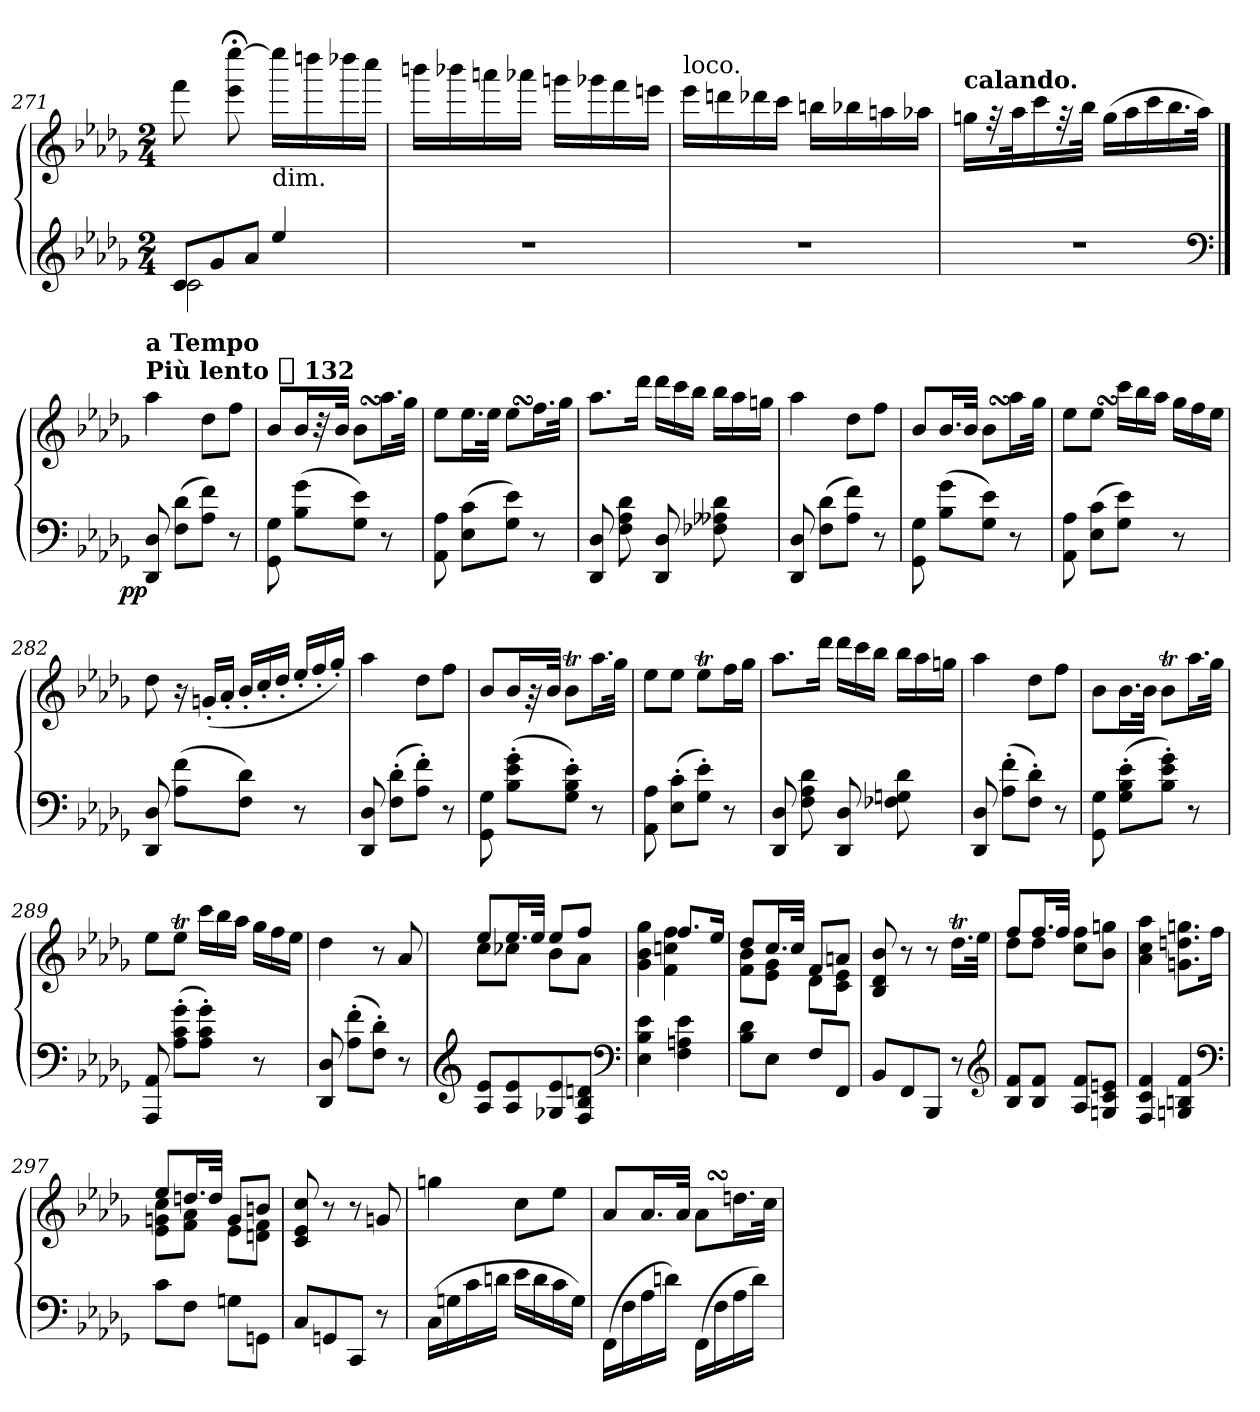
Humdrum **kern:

**kern	**kern	**dynam
*part1	*part1	*part1
*staff2	*staff1	*staff1/2
*clefG2	*clefG2	*
*k[b-e-a-d-g-]	*k[b-e-a-d-g-]	*
*M2/4	*M2/4	*
*Xtuplet	*	*
=271	=271	=271
!LO:N:vis=2	!	!
*^	*	*
12c/	2c\	8fff	.
12g-	.	.	.
.	.	8eee-; [8eeee-;	.
12a-J	.	.	.
!	!	!LO:TX:b:t=dim.	!
4ee-/	.	16eeee-\LL]	.
.	.	16ddddn	.
.	.	16dddd-X	.
.	.	16ccccJJ	.
*v	*v	*	*
=272	=272	=272
2rdd	16bbbnLL	.
.	16bbb-X	.
.	16aaan	.
.	16aaa-XJJ	.
.	16gggnLL	.
.	16ggg-X	.
.	16fff	.
.	16eeenJJ	.
=273	=273	=273
!	!LO:TX:a:t=loco.	!
2rdd	16eee-LL	.
.	16dddn	.
.	16ddd-X	.
.	16cccJJ	.
.	16bbnLL	.
.	16bb-X	.
.	16aan	.
.	16aa-XJJ	.
=274	=274	=274
!	!LO:TX:a:B:t=calando.	!
2rdd	16ggnLL	.
.	32rff	.
.	32aa-K	.
.	16ccc	.
.	32rff	.
.	32bb-JJk	.
*	*Xtuplet	*
.	(20ggLL	.
.	20aa-	.
.	20ccc	.
.	20.bb-	.
.	40aa-JJk)	.
*clefF4	*	*
==275	==275	==275
!	!LO:TX:a:B:t=Più lento [eighth] 132	!
!	!LO:TX:a:B:t=a Tempo	!
!	!	!LO:DY:b=2:rj
!	!	!LO:DY:n=1:b:rj
8DD-/ 8D-/	4aa-	p p
(>8F\ 8d-\L	.	.
8A- 8fJ)	8dd-\L	.
8r	8ffJ	.
=276	=276	=276
8GG-\ 8G-\	8b-/L	.
(>8B- 8g-L	16b-L	.
.	32r	.
.	32b-JJk	.
8G- 8e-J)	8b-SSS\L	.
8r	16.aa-L	.
.	32gg-JJk	.
=277	=277	=277
8AA-\ 8A-\	8ee-\L	.
(>8E-\ 8c\L	16.ee-L	.
.	32ee-JJk	.
8G- 8e-J)	8ee-SSS\L	.
8r	16.ffL	.
.	32gg-JJk	.
=278	=278	=278
8DD-/ 8D-/	8.aa-L	.
8F\ 8A-\ 8d-\	.	.
.	16ddd-Jk	.
8DD-/ 8D-/	24ddd-\LL	.
.	24ccc	.
.	24bb-JJ	.
8F-X\ 8A--X\ 8d-\	24bb-\LL	.
.	24aa-	.
.	24ggnJJ	.
=279	=279	=279
8DD-/ 8D-/	4aa-	.
(>8F\ 8d-\L	.	.
8A- 8fJ)	8dd-\L	.
8r	8ffJ	.
=280	=280	=280
8GG-\ 8G-\	8b-/L	.
(>8B-\ 8g-\L	16.b-L	.
.	32b-JJk	.
8G- 8e-J)	8b-SSS\L	.
!	!LO:N:vis=16	!
8r	16.aa-L	.
.	32gg-JJk	.
=281	=281	=281
8AA-\ 8A-\	8ee-L	.
(>8E- 8cL	8ee-SSSJ	.
8G- 8e-J)	24ccc\LL	.
.	24bb-	.
.	24aa-JJ	.
8r	24gg-\LL	.
.	24ff	.
.	24ee-JJ	.
=282	=282	=282
8DD-/ 8D-/	8dd-	.
(>8A- 8fL	24r	.
.	(<24gn'/LL	.
.	24a-'JJ	.
8F 8d-J)	24b-'/LL	.
.	24cc'	.
.	24dd-'JJ	.
8r	24ee-'/LL	.
.	24ff'	.
.	24gg-'JJ)	.
=283	=283	=283
8DD-/ 8D-/	4aa-\	.
(>8F'\ 8d-'\L	.	.
8A-' 8f'J)	8dd-\L	.
8r	8ffJ	.
=284	=284	=284
8GG-\ 8G-\	8b-/L	.
(>8B-' 8e-' 8g-'L	16b-L	.
.	32rg	.
.	32b-JJk	.
8G-' 8B-' 8e-'J)	8b-T\L	.
8r	16.aa-L	.
.	32gg-JJk	.
=285	=285	=285
8AA-\ 8A-\	8ee-\L	.
(>8E-'\ 8c'\L	8ee-J	.
8G-' 8e-'J)	8ee-TL	.
8r	16ffL	.
.	16gg-JJ	.
=286	=286	=286
8DD-/ 8D-/	8.aa-L	.
8F\ 8A-\ 8d-\	.	.
.	16ddd-Jk	.
8DD-/ 8D-/	24ddd-\LL	.
.	24ccc	.
.	24bb-JJ	.
8F-X\ 8Gn\ 8d-\	24bb-\LL	.
.	24aa-	.
.	24ggnJJ	.
=287	=287	=287
8DD-/ 8D-/	4aa-	.
(>8A-' 8f'L	.	.
8F' 8d-'J)	8dd-L	.
8r	8ffJ	.
=288	=288	=288
8GG-\ 8G-\	8b-L	.
(>8G-' 8B-' 8e-'L	16.b-L	.
.	32b-JJk	.
8B-' 8e-' 8g-'J)	8b-T\L	.
8r	16.aa-L	.
.	32gg-JJk	.
=289	=289	=289
8AAA-/ 8AA-/	8ee-\L	.
(>8A-' 8c' 8g-'L	8ee-TJ	.
8A-' 8c' 8g-'J)	24ccc\LL	.
.	24bb-	.
.	24aa-JJ	.
8r	24gg-\LL	.
.	24ff	.
.	24ee-JJ	.
=290	=290	=290
8DD-/ 8D-/	4dd-\	.
(>8A-' 8f'L	.	.
8F' 8d-'J)	8r	.
8r	8a-/	.
=291	=291	=291
*clefG2	*	*
*	*^	*
8A-/ 8e-/L	8ee-L	8ccL	.
8A- 8e-	16.ee-L	8cc-XJ	.
.	32ee-JJk	.	.
8G-X 8e-	8ee-/L	8b-\L	.
8F 8B- 8dnJ	8ffJ	8a-J	.
*clefF4	*	*	*
=292	=292	=292	=292
4E-\ 4B-\ 4e-\	4g-\ 4b-\ 4gg-\	4ryy	.
4F\ 4An\ 4e-\	8.ffL	4f\ 4ccn\ 4ff\	.
.	16ee-/Jk	.	.
=293	=293	=293	=293
8B-\ 8d-\L	8dd-/L	8f\ 8b-\L	.
8E-J	16.ccL	8e- 8g-J	.
.	32ccJJk	.	.
8F/L	8fL	8d-L	.
8FFJ	8anJ	8c 8e-J	.
*	*v	*v	*
=294	=294	=294
8BB-/L	8B-/ 8d-/ 8b-/	.
8FF	8r	.
8BBB-J	8r	.
8r	16.dd-T\LL	.
.	32ee-JJk	.
*clefG2	*	*
=295	=295	=295
*	*^	*
8B-/ 8f/L	8ff/L	8dd-L	.
8B- 8fJ	16.ffL	8dd-J	.
.	32ffJJk	.	.
8A-/ 8f/L	8cc\ 8ff\L	8ryy	.
8Gn 8c 8enJ	8b- 8ggnJ	8ryy	.
*	*v	*v	*
=296	=296	=296
4F/ 4c/ 4f/	4a-\ 4cc\ 4aa-\	.
4Gn/ 4Bn/ 4f/	8.gn\ 8.ddn\ 8.ggn\L	.
.	16ffJk	.
*clefF4	*	*
=297	=297	=297
*	*^	*
8c\L	8ee-/L	8e-\ 8gn\ 8cc\L	.
8FJ	16.ddnL	8f 8a-J	.
.	32ddJJk	.	.
8Gn\L	8gL	8e-L	.
8GGnJ	8bnJ	8dn 8fJ	.
*	*v	*v	*
=298	=298	=298
8C/L	8c/ 8e-/ 8cc/	.
8GGn	8r	.
8CCJ	8r	.
8r	8gn/	.
=299	=299	=299
(>16C\LL	4ggn	.
16Gn	.	.
16c	.	.
16dnJJ	.	.
16e-\LL	8cc\L	.
16d	.	.
16c	8ee-J	.
16GJJ)	.	.
=300	=300	=300
(>16FF\LL	8a-/L	.
16F	.	.
16A-	16.a-L	.
16dnJJ)	.	.
.	32a-JJk	.
(>16FF\LL	8a-SSS\L	.
16F	.	.
16A-	16.ddnL	.
16dJJ)	.	.
.	32ccJJk	.
=	=	=
*-	*-	*-
